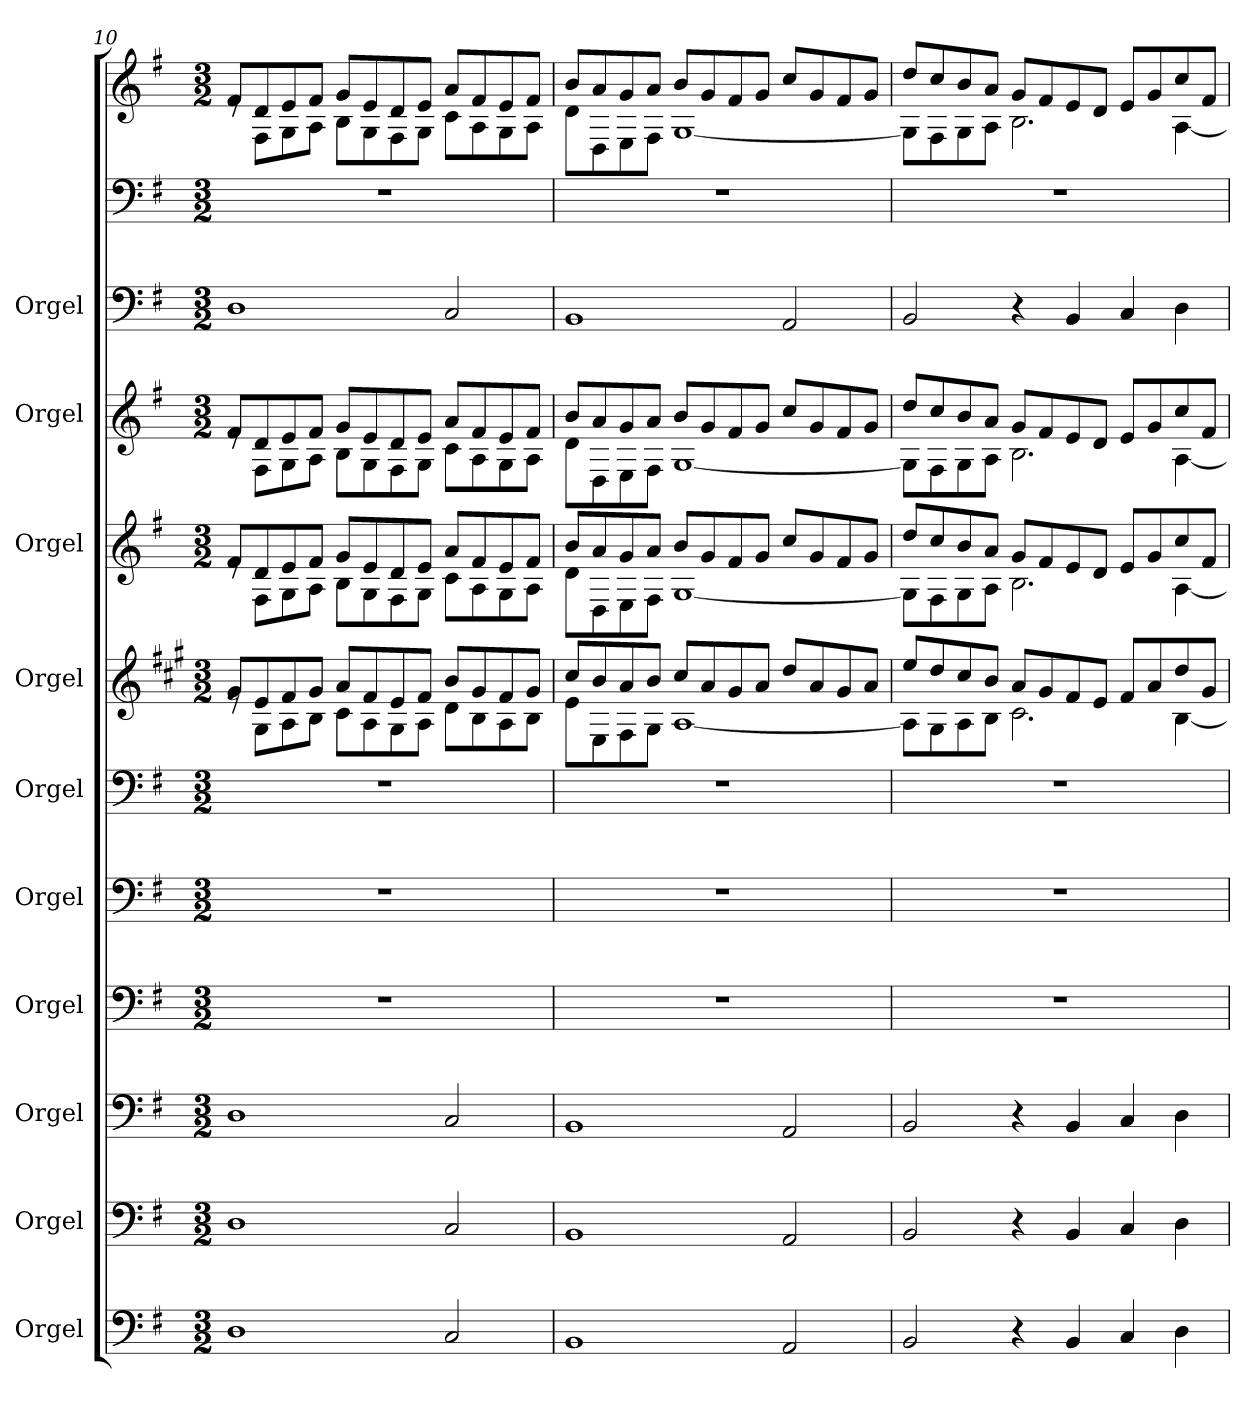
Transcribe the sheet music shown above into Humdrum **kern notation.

**kern	**kern	**kern	**kern	**kern	**kern	**kern	**kern	**kern	**kern	**kern	**kern
*part10	*part9	*part8	*part7	*part6	*part5	*part4	*part3	*part2	*part1	*part1	*part1
*staff12	*staff11	*staff10	*staff9	*staff8	*staff7	*staff6	*staff5	*staff4	*staff3	*staff2	*staff1
*I"Orgel	*I"Orgel	*I"Orgel	*I"Orgel	*I"Orgel	*I"Orgel	*I"Orgel	*I"Orgel	*I"Orgel	*I"Orgel	*	*
*clefF4	*clefF4	*clefF4	*clefF4	*clefF4	*clefF4	*clefG2	*clefG2	*clefG2	*clefF4	*clefF4	*clefG2
*	*	*	*	*	*	*ITrd1c2	*	*	*	*	*
*k[f#]	*k[f#]	*k[f#]	*k[f#]	*k[f#]	*k[f#]	*k[f#]	*k[f#]	*k[f#]	*k[f#]	*k[f#]	*k[f#]
*M3/2	*M3/2	*M3/2	*M3/2	*M3/2	*M3/2	*M3/2	*M3/2	*M3/2	*M3/2	*M3/2	*M3/2
=10	=10	=10	=10	=10	=10	=10	=10	=10	=10	=10	=10
*	*	*	*	*	*	*^	*^	*^	*	*	*^
1D	1D	1D	1.r	1.r	1.r	8f#/L	8re	8f#/L	8re	8f#/L	8re	1D	1.r	8f#/L	8re
.	.	.	.	.	.	8d/	8F#\L	8d/	8F#\L	8d/	8F#\L	.	.	8d/	8F#\L
.	.	.	.	.	.	8e/	8G\	8e/	8G\	8e/	8G\	.	.	8e/	8G\
.	.	.	.	.	.	8f#/J	8A\J	8f#/J	8A\J	8f#/J	8A\J	.	.	8f#/J	8A\J
.	.	.	.	.	.	8g/L	8B\L	8g/L	8B\L	8g/L	8B\L	.	.	8g/L	8B\L
.	.	.	.	.	.	8e/	8G\	8e/	8G\	8e/	8G\	.	.	8e/	8G\
.	.	.	.	.	.	8d/	8F#\	8d/	8F#\	8d/	8F#\	.	.	8d/	8F#\
.	.	.	.	.	.	8e/J	8G\J	8e/J	8G\J	8e/J	8G\J	.	.	8e/J	8G\J
2C/	2C/	2C/	.	.	.	8a/L	8c\L	8a/L	8c\L	8a/L	8c\L	2C/	.	8a/L	8c\L
.	.	.	.	.	.	8f#/	8A\	8f#/	8A\	8f#/	8A\	.	.	8f#/	8A\
.	.	.	.	.	.	8e/	8G\	8e/	8G\	8e/	8G\	.	.	8e/	8G\
.	.	.	.	.	.	8f#/J	8A\J	8f#/J	8A\J	8f#/J	8A\J	.	.	8f#/J	8A\J
=11	=11	=11	=11	=11	=11	=11	=11	=11	=11	=11	=11	=11	=11	=11	=11
1BB	1BB	1BB	1.r	1.r	1.r	8b/L	8d\L	8b/L	8d\L	8b/L	8d\L	1BB	1.r	8b/L	8d\L
.	.	.	.	.	.	8a/	8D\	8a/	8D\	8a/	8D\	.	.	8a/	8D\
.	.	.	.	.	.	8g/	8E\	8g/	8E\	8g/	8E\	.	.	8g/	8E\
.	.	.	.	.	.	8a/J	8F#\J	8a/J	8F#\J	8a/J	8F#\J	.	.	8a/J	8F#\J
.	.	.	.	.	.	8b/L	[1G	8b/L	[1G	8b/L	[1G	.	.	8b/L	[1G
.	.	.	.	.	.	8g/	.	8g/	.	8g/	.	.	.	8g/	.
.	.	.	.	.	.	8f#/	.	8f#/	.	8f#/	.	.	.	8f#/	.
.	.	.	.	.	.	8g/J	.	8g/J	.	8g/J	.	.	.	8g/J	.
2AA/	2AA/	2AA/	.	.	.	8cc/L	.	8cc/L	.	8cc/L	.	2AA/	.	8cc/L	.
.	.	.	.	.	.	8g/	.	8g/	.	8g/	.	.	.	8g/	.
.	.	.	.	.	.	8f#/	.	8f#/	.	8f#/	.	.	.	8f#/	.
.	.	.	.	.	.	8g/J	.	8g/J	.	8g/J	.	.	.	8g/J	.
=12	=12	=12	=12	=12	=12	=12	=12	=12	=12	=12	=12	=12	=12	=12	=12
2BB/	2BB/	2BB/	1.r	1.r	1.r	8dd/L	8G\L]	8dd/L	8G\L]	8dd/L	8G\L]	2BB/	1.r	8dd/L	8G\L]
.	.	.	.	.	.	8cc/	8F#\	8cc/	8F#\	8cc/	8F#\	.	.	8cc/	8F#\
.	.	.	.	.	.	8b/	8G\	8b/	8G\	8b/	8G\	.	.	8b/	8G\
.	.	.	.	.	.	8a/J	8A\J	8a/J	8A\J	8a/J	8A\J	.	.	8a/J	8A\J
4r	4r	4r	.	.	.	8g/L	2.B\	8g/L	2.B\	8g/L	2.B\	4r	.	8g/L	2.B\
.	.	.	.	.	.	8f#/	.	8f#/	.	8f#/	.	.	.	8f#/	.
4BB/	4BB/	4BB/	.	.	.	8e/	.	8e/	.	8e/	.	4BB/	.	8e/	.
.	.	.	.	.	.	8d/J	.	8d/J	.	8d/J	.	.	.	8d/J	.
4C/	4C/	4C/	.	.	.	8e/L	.	8e/L	.	8e/L	.	4C/	.	8e/L	.
.	.	.	.	.	.	8g/	.	8g/	.	8g/	.	.	.	8g/	.
4D\	4D\	4D\	.	.	.	8cc/	[4A\	8cc/	[4A\	8cc/	[4A\	4D\	.	8cc/	[4A\
.	.	.	.	.	.	8f#/J	.	8f#/J	.	8f#/J	.	.	.	8f#/J	.
*	*	*	*	*	*	*v	*v	*	*	*v	*v	*	*	*v	*v
*	*	*	*	*	*	*	*v	*v	*	*	*	*
=	=	=	=	=	=	=	=	=	=	=	=
*-	*-	*-	*-	*-	*-	*-	*-	*-	*-	*-	*-
